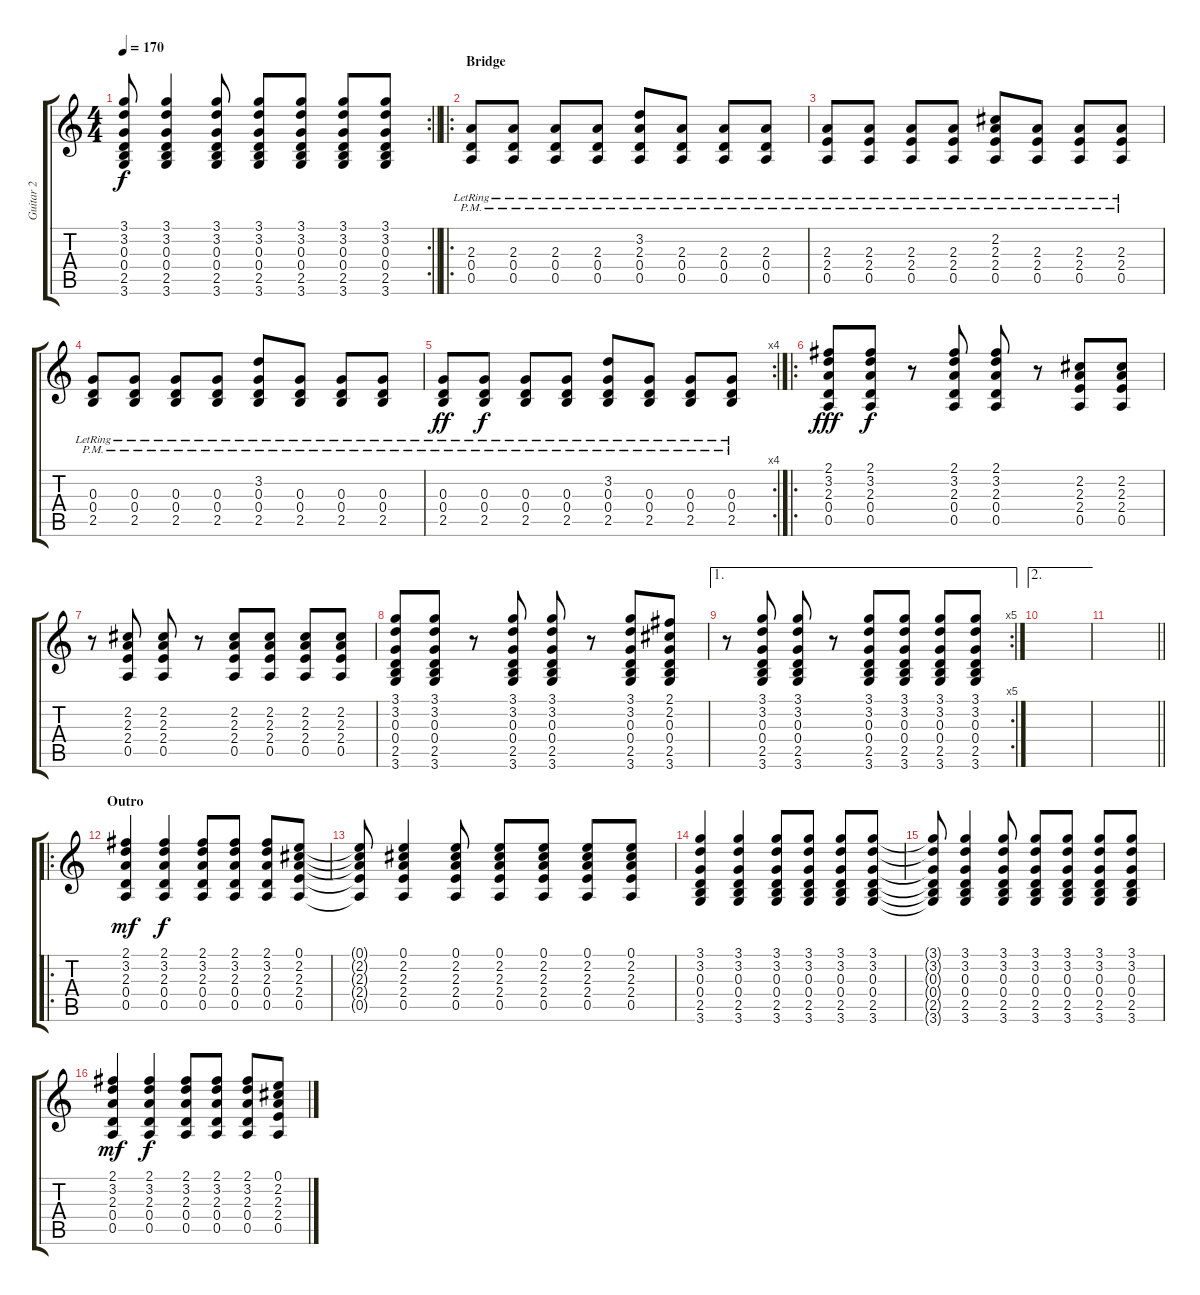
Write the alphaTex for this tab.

\track ("Guitar 2" "Guitar 2") {instrument acousticguitarsteel}
\staff {score tabs}
\tuning (E4 B3 G3 D3 A2 E2) {hide}
\rc 2
\ts (4 4)
\tempo 170
\clef g2
\barLineRight lightlight
\ks c
(3.1{t} 3.2{t} 0.3{t} 0.4{t} 2.5{t} 3.6{t}).8{dy f} (3.1 3.2 0.3 0.4 2.5 3.6).4 (3.1 3.2 0.3 0.4 2.5 3.6).8 (3.1 3.2 0.3 0.4 2.5 3.6).8 (3.1 3.2 0.3 0.4 2.5 3.6).8 (3.1 3.2 0.3 0.4 2.5 3.6).8 (3.1 3.2 0.3 0.4 2.5 3.6).8 |
\ro
\section ("" "Bridge")
(2.3{pm} 0.4{lr} 0.5).8 (2.3{pm} 0.4{lr} 0.5).8 (2.3{pm} 0.4{lr} 0.5).8 (2.3{pm} 0.4{lr} 0.5).8 (3.2 2.3{pm} 0.4{lr} 0.5).8 (2.3{pm} 0.4{lr} 0.5).8 (2.3{pm} 0.4{lr} 0.5).8 (2.3{pm} 0.4{lr} 0.5).8 |
(2.3{pm lr} 2.4 0.5).8 (2.3{pm lr} 2.4 0.5).8 (2.3{pm lr} 2.4 0.5).8 (2.3{pm lr} 2.4 0.5).8 (2.2 2.3{pm lr} 2.4 0.5).8 (2.3{pm lr} 2.4 0.5).8 (2.3{pm lr} 2.4 0.5).8 (2.3{pm lr} 2.4 0.5).8 |
(0.3{pm lr} 0.4 2.5).8 (0.3{pm lr} 0.4 2.5).8 (0.3{pm lr} 0.4 2.5).8 (0.3{pm lr} 0.4 2.5).8 (3.2 0.3{pm lr} 0.4 2.5).8 (0.3{pm lr} 0.4 2.5).8 (0.3{pm lr} 0.4 2.5).8 (0.3{pm lr} 0.4 2.5).8 |
\rc 4
(0.3{pm lr} 0.4 2.5).8{dy ff} (0.3{pm lr} 0.4 2.5).8{dy f} (0.3{pm lr} 0.4 2.5).8 (0.3{pm lr} 0.4 2.5).8 (3.2 0.3{pm lr} 0.4 2.5).8 (0.3{pm lr} 0.4 2.5).8 (0.3{pm lr} 0.4 2.5).8 (0.3{pm lr} 0.4 2.5).8 |
\ro
(2.1 3.2 2.3 0.4 0.5).8{dy fff} (2.1 3.2 2.3 0.4 0.5).8{dy f} r.8 (2.1 3.2 2.3 0.4 0.5).8 (2.1 3.2 2.3 0.4 0.5).8 r.8 (2.2 2.3 2.4 0.5).8 (2.2 2.3 2.4 0.5).8 |
r.8 (2.2 2.3 2.4 0.5).8 (2.2 2.3 2.4 0.5).8 r.8 (2.2 2.3 2.4 0.5).8 (2.2 2.3 2.4 0.5).8 (2.2 2.3 2.4 0.5).8 (2.2 2.3 2.4 0.5).8 |
(3.1 3.2 0.3 0.4 2.5 3.6).8 (3.1 3.2 0.3 0.4 2.5 3.6).8 r.8 (3.1 3.2 0.3 0.4 2.5 3.6).8 (3.1 3.2 0.3 0.4 2.5 3.6).8 r.8 (3.1 3.2 0.3 0.4 2.5 3.6).8 (2.1 2.2 0.3 0.4 2.5 3.6).8 |
\ae 1
\rc 5
r.8 (3.1 3.2 0.3 0.4 2.5 3.6).8 (3.1 3.2 0.3 0.4 2.5 3.6).8 r.8 (3.1 3.2 0.3 0.4 2.5 3.6).8 (3.1 3.2 0.3 0.4 2.5 3.6).8 (3.1 3.2 0.3 0.4 2.5 3.6).8 (3.1 3.2 0.3 0.4 2.5 3.6).8 |
\ae 2
|
\barLineRight lightlight
|
\ro
\section ("" "Outro")
(2.1 3.2 2.3 0.4 0.5).4{dy mf} (2.1 3.2 2.3 0.4 0.5).4{dy f} (2.1 3.2 2.3 0.4 0.5).8 (2.1 3.2 2.3 0.4 0.5).8 (2.1 3.2 2.3 0.4 0.5).8 (0.1 2.2 2.3 2.4 0.5).8 |
(0.1{t} 2.2{t} 2.3{t} 2.4{t} 0.5{t}).8 (0.1 2.2 2.3 2.4 0.5).4 (0.1 2.2 2.3 2.4 0.5).8 (0.1 2.2 2.3 2.4 0.5).8 (0.1 2.2 2.3 2.4 0.5).8 (0.1 2.2 2.3 2.4 0.5).8 (0.1 2.2 2.3 2.4 0.5).8 |
(3.1 3.2 0.3 0.4 2.5 3.6).4 (3.1 3.2 0.3 0.4 2.5 3.6).4 (3.1 3.2 0.3 0.4 2.5 3.6).8 (3.1 3.2 0.3 0.4 2.5 3.6).8 (3.1 3.2 0.3 0.4 2.5 3.6).8 (3.1 3.2 0.3 0.4 2.5 3.6).8 |
(3.1{t} 3.2{t} 0.3{t} 0.4{t} 2.5{t} 3.6{t}).8 (3.1 3.2 0.3 0.4 2.5 3.6).4 (3.1 3.2 0.3 0.4 2.5 3.6).8 (3.1 3.2 0.3 0.4 2.5 3.6).8 (3.1 3.2 0.3 0.4 2.5 3.6).8 (3.1 3.2 0.3 0.4 2.5 3.6).8 (3.1 3.2 0.3 0.4 2.5 3.6).8 |
(2.1 3.2 2.3 0.4 0.5).4{dy mf} (2.1 3.2 2.3 0.4 0.5).4{dy f} (2.1 3.2 2.3 0.4 0.5).8 (2.1 3.2 2.3 0.4 0.5).8 (2.1 3.2 2.3 0.4 0.5).8 (0.1 2.2 2.3 2.4 0.5).8
